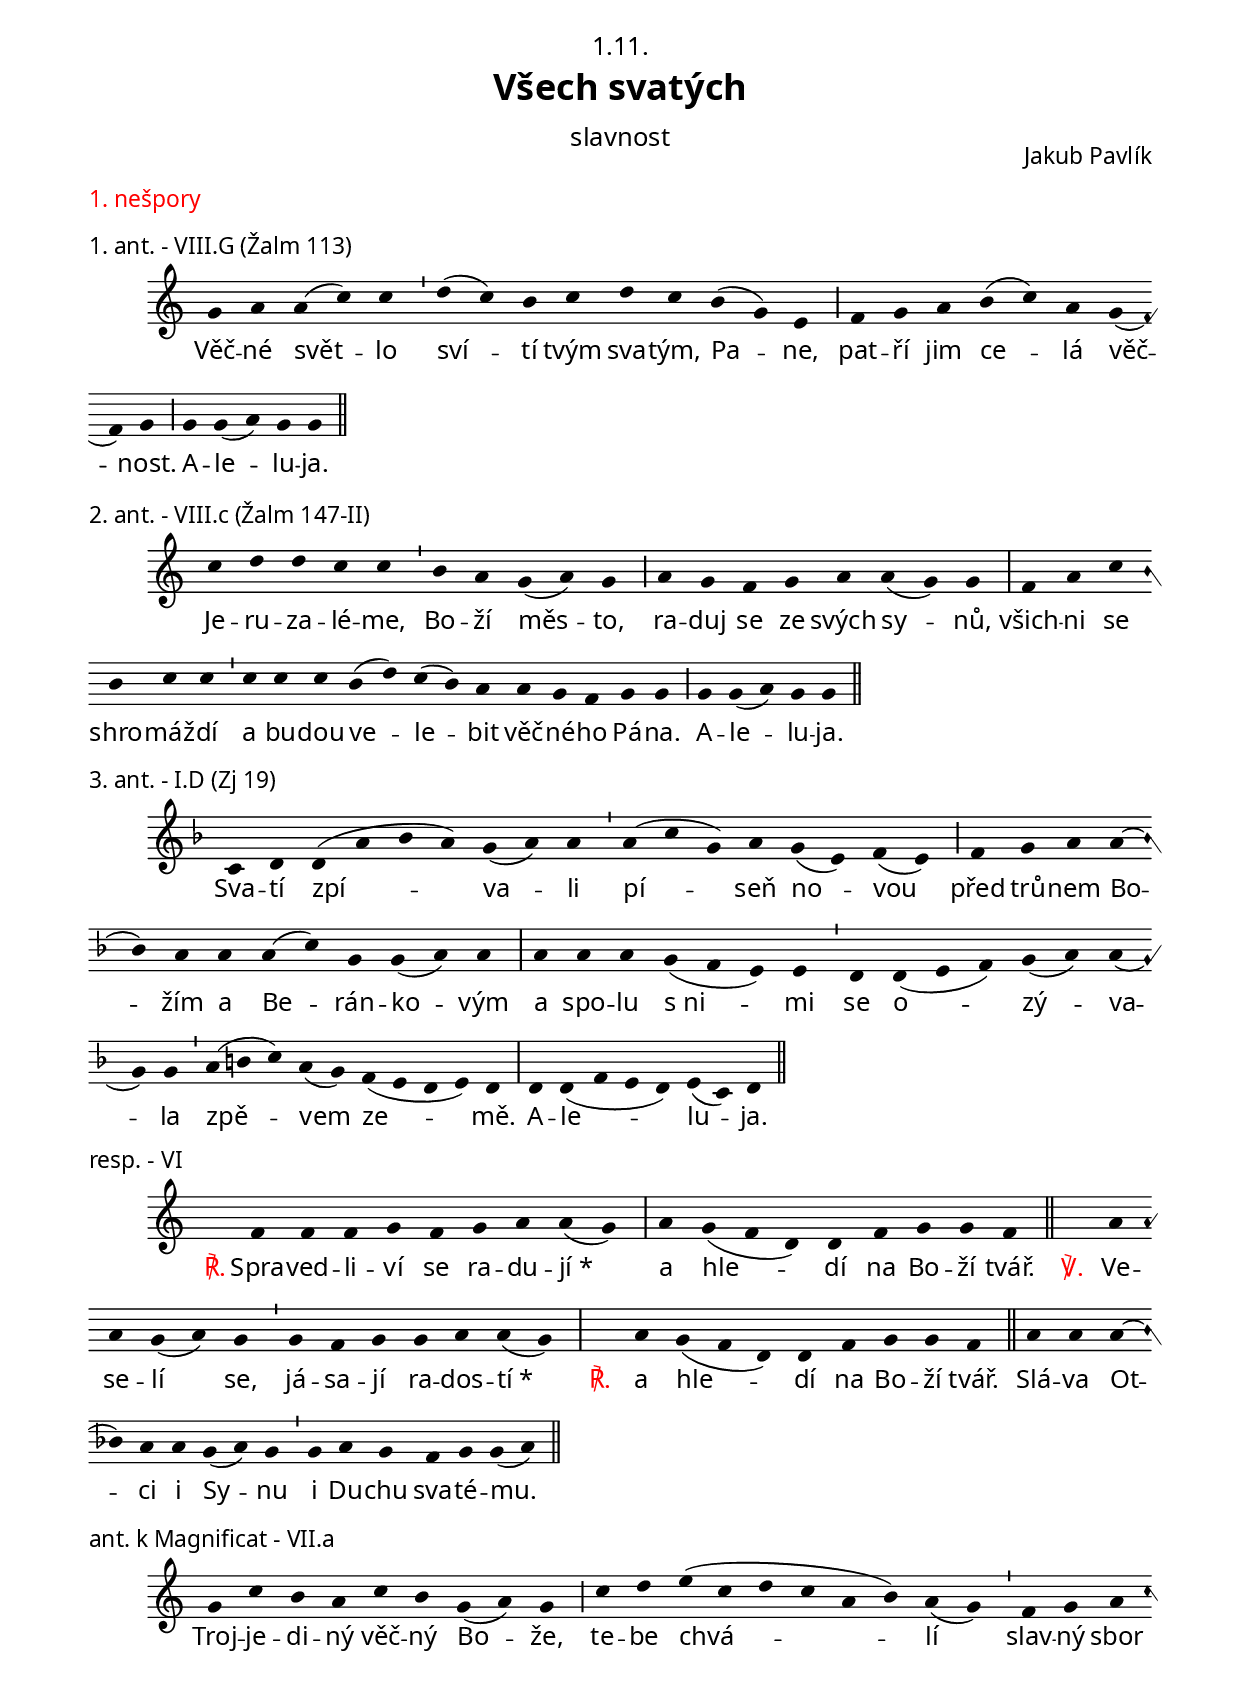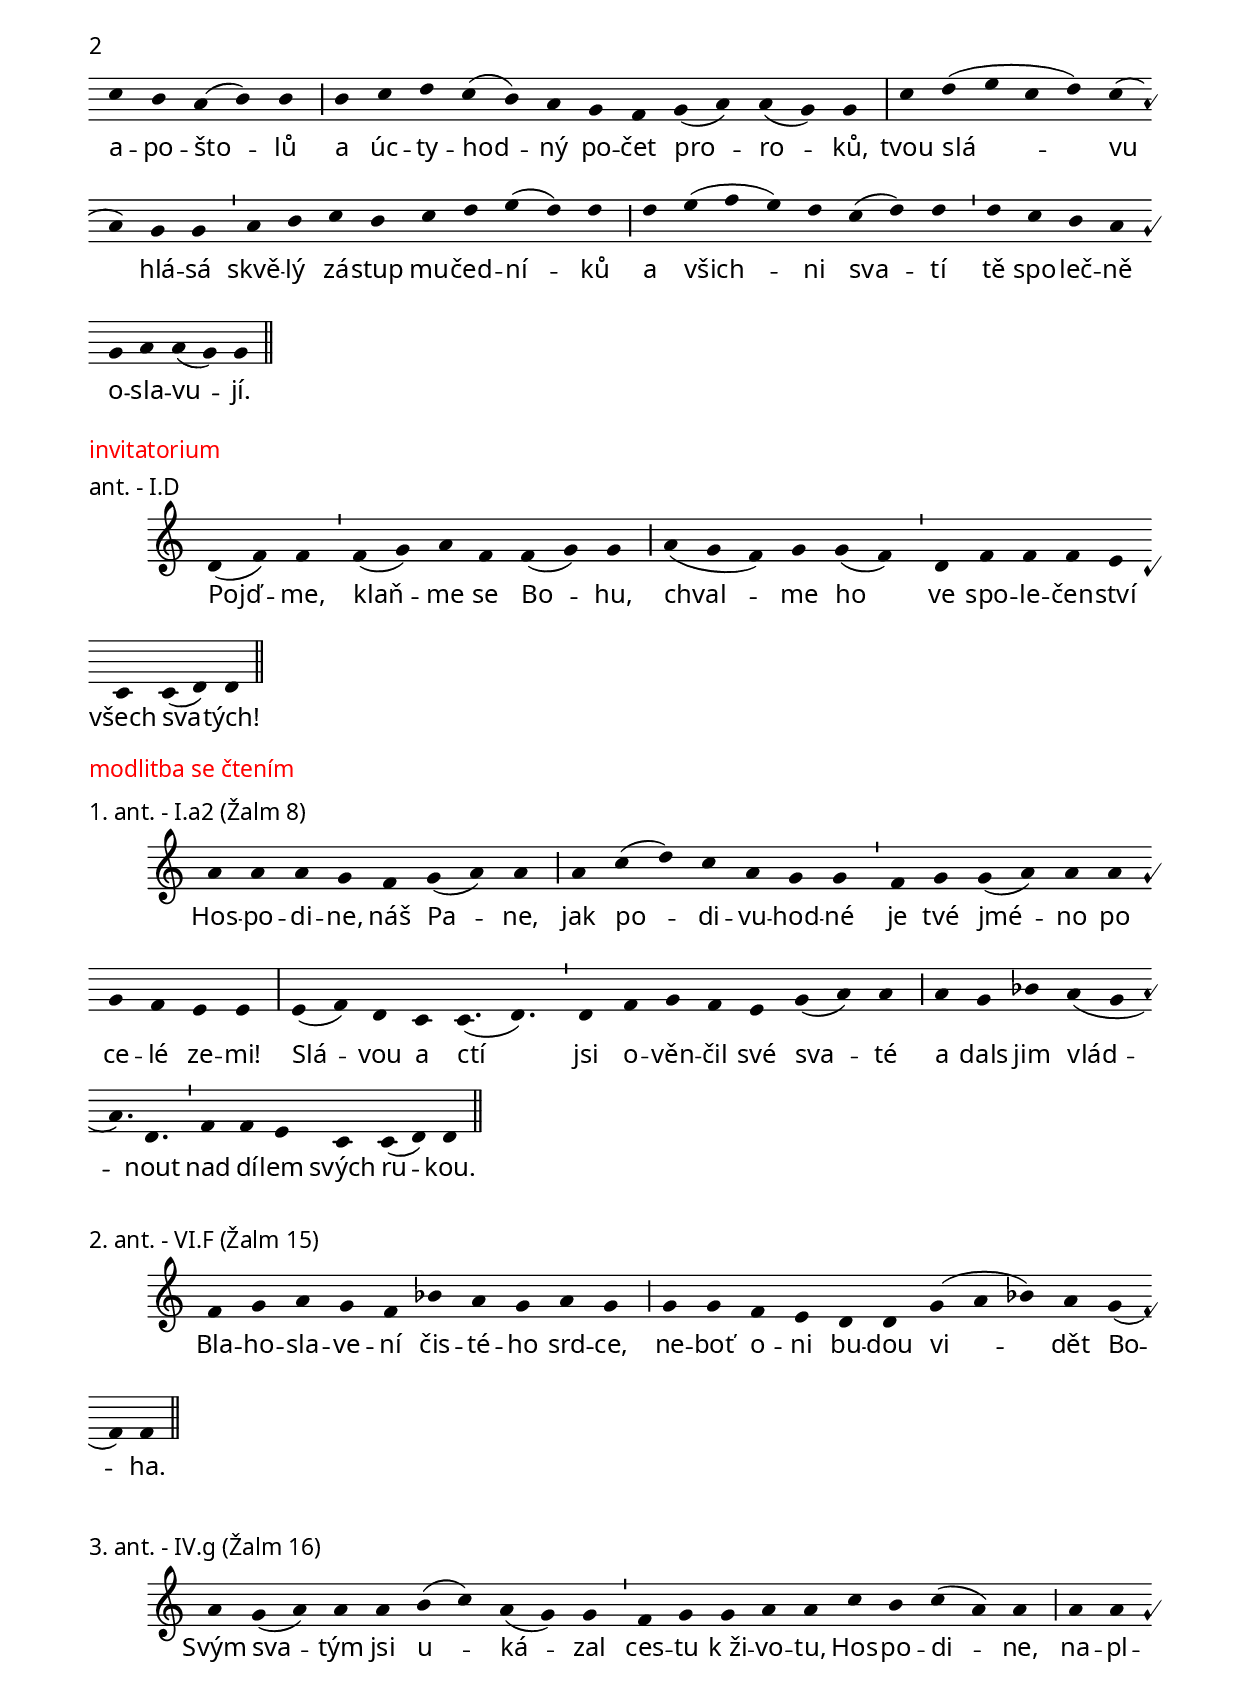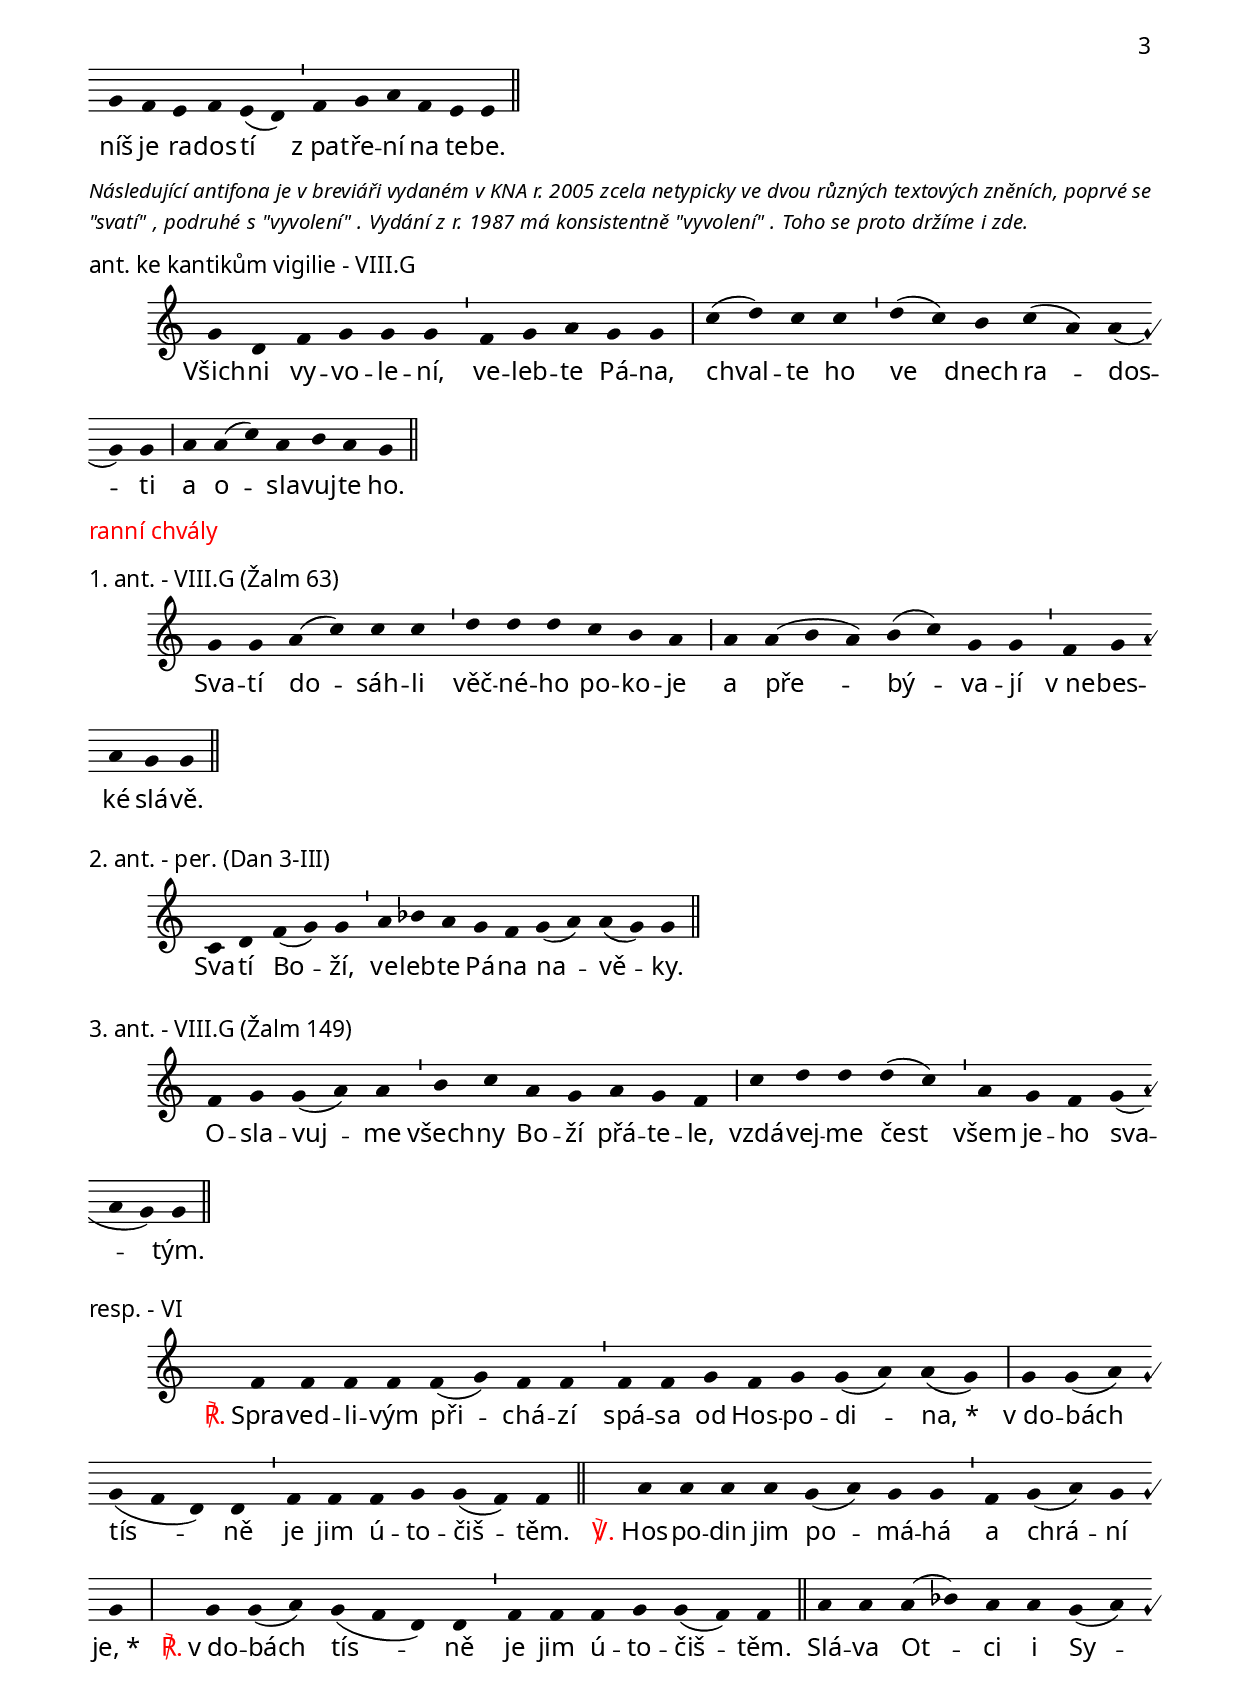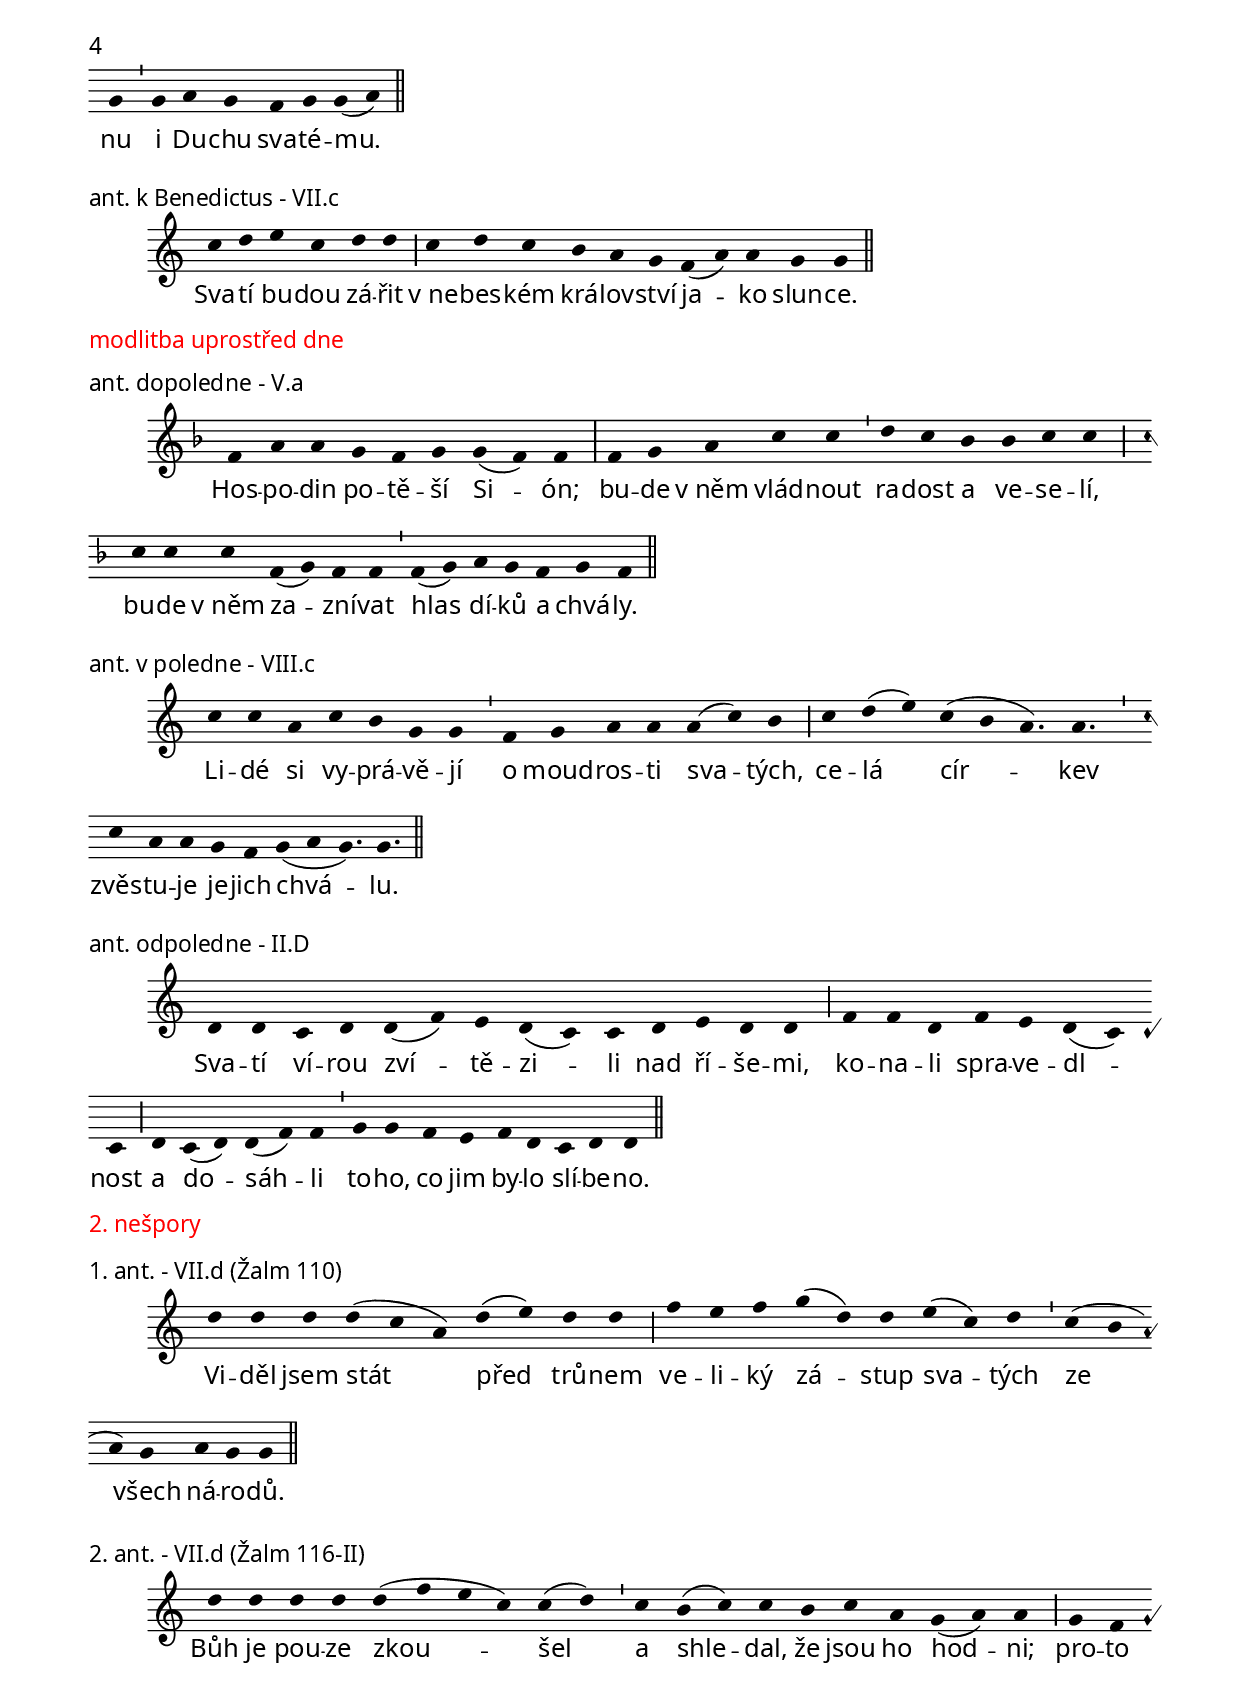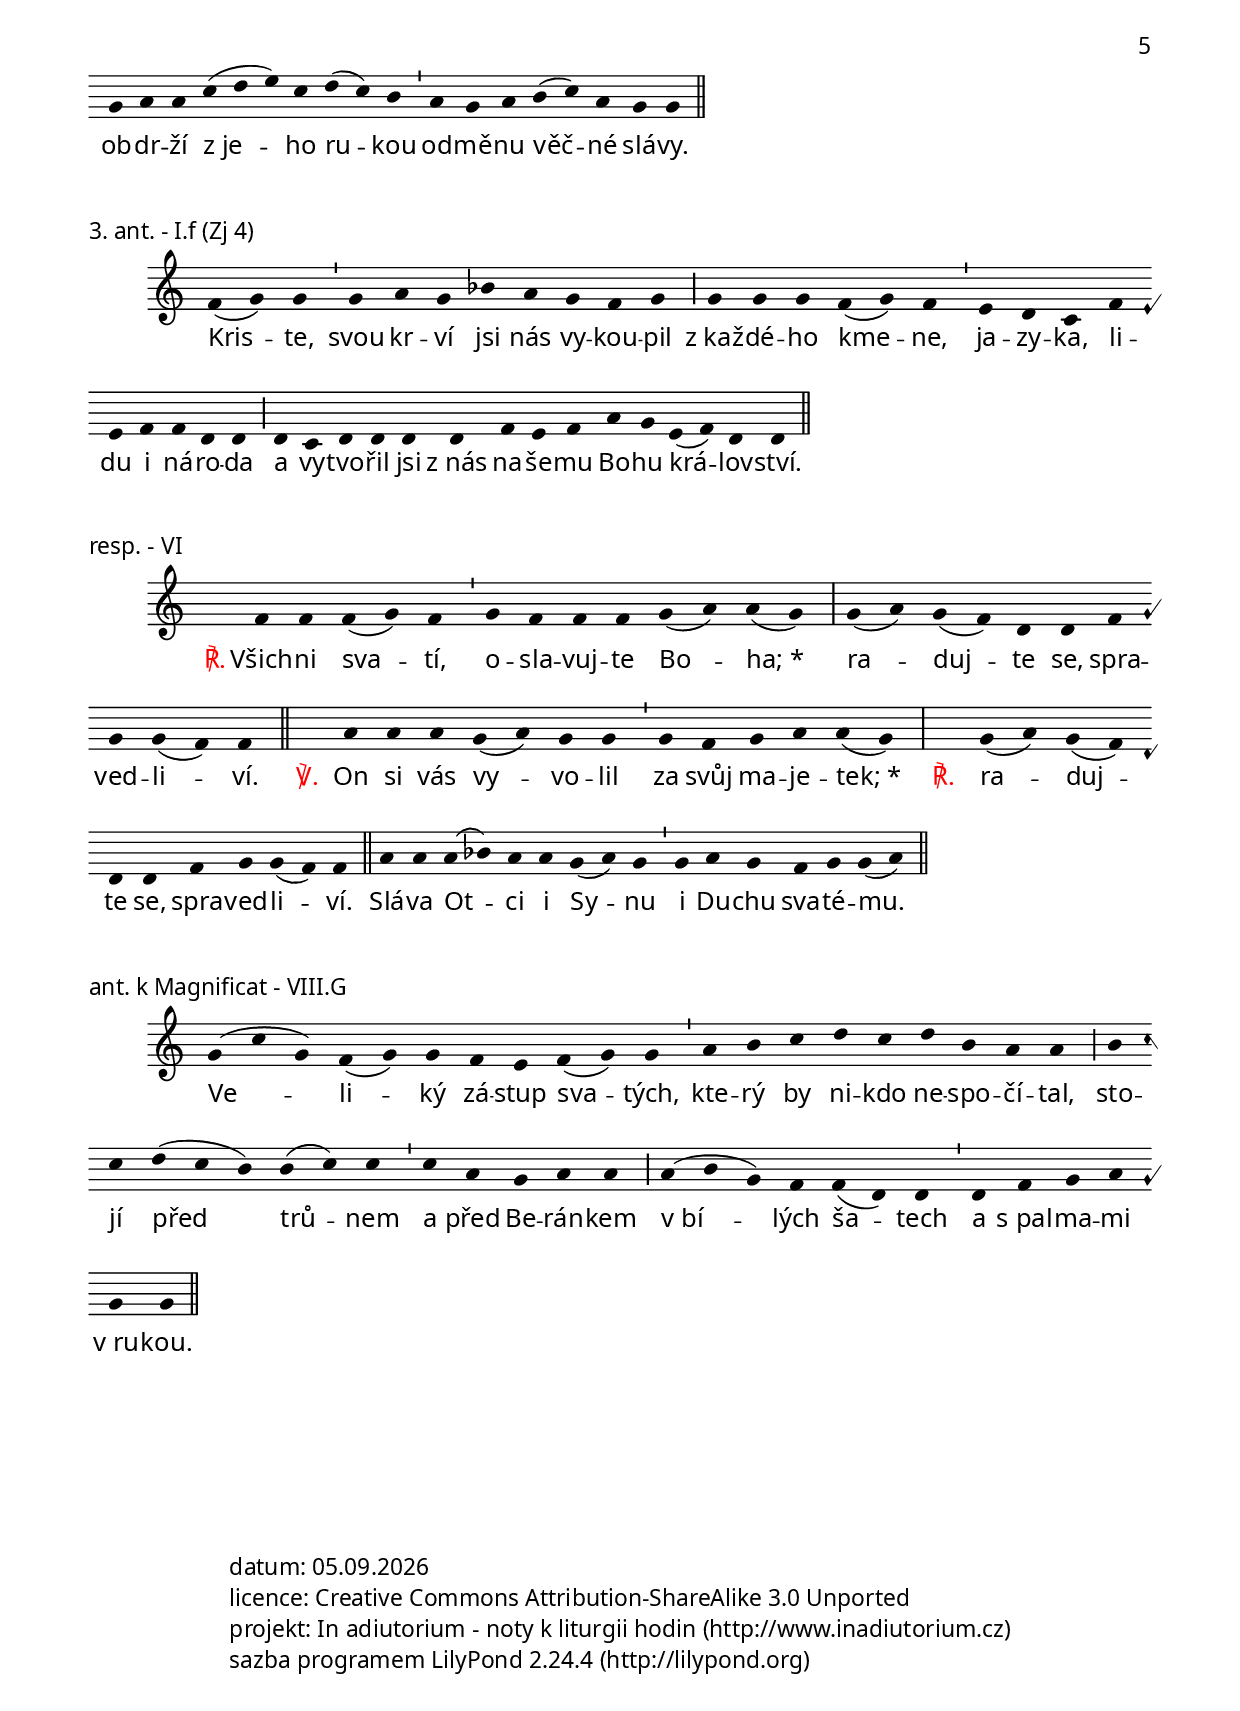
\version "2.16.0"

\include "../spolecne.ly"
\include "../dilyresponsorii.ly"

\header {
  title = \markup\titleSvatek
            "Všech svatých"
            slavnost
            1.11.
  composer = "Jakub Pavlík"
}

\markup {\nadpisHodinka {"1. nešpory"}}

\score {
  \relative c'' {
    \choralniRezim
    g4 a a( c) c \barMin d( c) b c d c b( g) e \barMaior
    f g a b( c) a g( f) g \barMaior
    g g( a) g g \barFinalis
  }
  \addlyrics {
    Věč -- né svět -- lo sví -- tí tvým sva -- tým, Pa -- ne,
    pat -- ří jim ce -- lá věč -- nost.
    A -- le -- lu -- ja.
  }
  \header {
    quid = "1. ant."
    modus = "VIII"
    differentia = "G"
    psalmus = "Žalm 113"
    id = "1ne-a1"
    fial = "fial://commune/commune_jedenmucednik.ly#1ne-amag-velik"
    piece = \markup {\sestavTitulek}
  }
}

\score {
  \relative c'' {
    \choralniRezim
    c4 d d c c \barMin b a g( a) g \barMaior
    a g f g a a( g) g \barMax
    f a c b c c \barMin
    c c c b( d) c( b) a a g f g g \barMaior
    g g( a) g g \barFinalis
  }
  \addlyrics {
    Je -- ru -- za -- lé -- me, Bo -- ží měs -- to,
    ra -- duj se ze svých sy -- nů,
    všich -- ni se shro -- máž -- dí
    a bu -- dou ve -- le -- bit věč -- né -- ho Pá -- na.
    A -- le -- lu -- ja.
  }
  \header {
    quid = "2. ant."
    modus = "VIII"
    differentia = "c"
    psalmus = "Žalm 147-II"
    id = "1ne-a2"
    fons = "2. část: žaltář, 4.t., pá, r.ch., 2.ant."
    fial = "fial://antifony/tyden4_6patek.ly#rch-ant2?konec&+aleluja"
    piece = \markup {\sestavTitulek}
  }
}

\score {
  \relative c' {
    \key f \major
    \choralniRezim
    c4 d d( a' bes a) g( a) a \barMin a( c g) a g( e) f( e) \barMaior
    f g a a( bes) a a a( c) g g( a) a \barMax
    a a a g( f e) e \barMin d d( e f) g( a) a( g) g \barMin a( b c) a( g) f( e d e) d \barMax

    d d( f e d) e( c) d \barFinalis
  }
  \addlyrics {
    Sva -- tí zpí -- va -- li pí -- seň no -- vou
    před trů -- nem Bo -- žím a Be -- rán -- ko -- vým
    a spo -- lu s_ni -- mi se o -- zý -- va -- la zpě -- vem ze -- mě.

    A -- le -- lu -- ja.
  }
  \header {
    quid = "3. ant."
    modus = "I"
    differentia = "D"
    psalmus = "Zj 19"
    id = "1ne-a3"
    fial = "fial://commune/commune_svatymuz.ly#2ne-a3"
    piece = \markup {\sestavTitulek}
  }
}

\score {
  \relative c' {
    \choralniRezim

    % R
    \neviditelna f
    f4 f f g f g a a( g) \barMax
    a g( f d) d f g g f \barFinalis
    % V
    \neviditelna a
    a4 a g( a) g \barMin g f g g a a( g) \barMax
    % R
    \neviditelna a
    a g( f d) d f g g f \barFinalis
    % Slava
    \respVIdoxologie \barFinalis
  }
  \addlyrics {
    \Response Spra -- ved -- li -- ví se ra -- du -- jí_*
    a hle -- dí na Bo -- ží tvář.
    \Verse Ve -- se -- lí se, já -- sa -- jí ra -- dos -- tí_*
    \Response a hle -- dí na Bo -- ží tvář.
    \textRespDoxologie
  }
  \header {
    quid = "resp."
    modus = "VI"
    id = "1ne-r"
    piece = \markup {\sestavTitulekResp}
  }
}

\score {
  \relative c'' {
    \choralniRezim
    g4 c b a c b g( a) g \barMaior
    c d e( c d c a b) a( g) \barMin f g a c b a( b) b \barMaior
    b c d c( b) a g f g( a) a( g) g \barMax

    c d( e c d) c( a) g g \barMin a b c b c d e( d) d \barMaior
    d e( f e) d c( d) d \barMin d c b a g a a( g) g \barFinalis
  }
  \addlyrics {
    Troj -- je -- di -- ný věč -- ný Bo -- že,
    te -- be chvá -- lí slav -- ný sbor a -- po -- što -- lů
    a úc -- ty -- hod -- ný po -- čet pro -- ro -- ků,

    tvou slá -- vu hlá -- sá skvě -- lý zá -- stup mu -- čed -- ní -- ků
    a všich -- ni sva -- tí tě spo -- leč -- ně o -- sla -- vu -- jí.
  }
  \header {
    quid = "ant. k Magnificat"
    modus = "VII"
    differentia = "a"
    psalmus = ""
    placet = "věnovat jí trochu péče, zejm. úvodu"
    id = "1ne-amag"
    piece = \markup {\sestavTitulekBezZalmu}
  }
}

\markup {\nadpisHodinka {"invitatorium"}}

\score {
  \relative c' {
    \choralniRezim
    d( f) f \barMin f( g) a f f( g) g \barMaior
    a( g f) g g( f) \barMin d f f f e c c( d) d \barFinalis
  }
  \addlyrics {
    Pojď -- me, klaň -- me se Bo -- hu,
    chval -- me ho ve spo -- le -- čen -- ství všech sva -- tých!
  }
  \header {
    quid = "ant."
    modus = "I"
    differentia = "D"
    psalmus = ""
    fial = "commune/commune_svatymuz.ly#invit1?zacatek=12"
    id = "invit"
    piece = \markup {\sestavTitulekBezZalmu}
  }
}

\markup {\nadpisHodinka {"modlitba se čtením"}}

\score {
  \relative c'' {
    \choralniRezim
    a4 a a g f g( a) a \barMaior
    a c( d) c a g g \barMin f g g( a) a a g f e e \barMax

    e( f) d c c4.( d) \barMin d4 f g f e g( a) a \barMaior
    a g bes a( g a4.) d, \barMin f4 f e c c( d) d \barFinalis
  }
  \addlyrics {
    Hos -- po -- di -- ne, náš Pa -- ne,
    jak po -- di -- vu -- hod -- né je tvé jmé -- no po ce -- lé ze -- mi!

    Slá -- vou a ctí jsi o -- věn -- čil své sva -- té
    a dals jim vlád -- nout nad dí -- lem svých ru -- kou.
  }
  \header {
    quid = "1. ant."
    modus = "I"
    differentia = "a2"
    psalmus = "Žalm 8"
    fial = "sanktoral/0705cyrilametodej.ly#2ne-a2"
    id = "mc-a1"
    piece = \markup {\sestavTitulek}
  }
}

\score {
  \relative c' {
    \choralniRezim
    f4 g a g f bes a g a g \barMaior
    g g f e d d g( a bes) a g( f) f \barFinalis
  }
  \addlyrics {
    Bla -- ho -- sla -- ve -- ní čis -- té -- ho srd -- ce,
    ne -- boť o -- ni bu -- dou vi -- dět Bo -- ha.
  }
  \header {
    quid = "2. ant."
    modus = "VI"
    differentia = "F"
    psalmus = "Žalm 15"
    fial = "antifony/tyden1_2pondeli.ly#ne-ant2"
    id = "mc-a2"
    piece = \markup {\sestavTitulek}
  }
}

\score {
  \relative c'' {
    \choralniRezim
    a4 g( a) a a b( c) a( g) g \barMin
    f g g a a
    c b c( a) a \barMaior
    a a g f e f e( d) \barMin
    f g a f e e \barFinalis
  }
  \addlyrics {
    Svým sva -- tým jsi u -- ká -- zal
    ces -- tu k_ži -- vo -- tu,
    Hos -- po -- di -- ne,
    na -- pl -- níš je ra -- dos -- tí
    z_pat -- ře -- ní na te -- be.
  }
  \header {
    quid = "3. ant."
    modus = "IV"
    differentia = "g"
    psalmus = "Žalm 16"
    id = "mc-a3"
    piece = \markup {\sestavTitulek}
  }
}

\markup\justify\small\italic{
  Následující antifona je v breviáři vydaném v KNA r. 2005
  zcela netypicky ve dvou různých textových zněních,
  poprvé se "\"svatí\"", podruhé s "\"vyvolení\"".
  Vydání z r. 1987 má konsistentně "\"vyvolení\"".
  Toho se proto držíme i zde.
}

\score {
  \relative c'' {
    \choralniRezim
    g4 d f g g g \barMin f g a g g \barMax
    c( d) c c \barMin d( c) b c( a) a( g) g \barMaior
    a a( c) a b a g \barFinalis
  }
  \addlyrics {
    Všich -- ni vy -- vo -- le -- ní,
    ve -- leb -- te Pá -- na,
    chval -- te ho ve dnech ra -- dos -- ti
    a o -- sla -- vuj -- te ho.
  }
  \header {
    quid = "ant. ke kantikům vigilie"
    modus = "VIII"
    differentia = "G"
    psalmus = ""
    fial = "antifony/velikonoce_tyden1_3utery.ly#rch-a2?konec=16&-aleluja"
    id = "mc-avig"
    piece = \markup {\sestavTitulekBezZalmu}
  }
}

\markup {\nadpisHodinka {"ranní chvály"}}

\score {
  \relative c'' {
    \choralniRezim
    g4 g a( c) c c \barMin d d d c b a \barMaior
    a a( b a) b( c) g g \barMin  f g a g g \barFinalis
  }
  \addlyrics {
    Sva -- tí do -- sáh -- li věč -- né -- ho po -- ko -- je
    a pře -- bý -- va -- jí v_ne -- bes -- ké slá -- vě.
  }
  \header {
    quid = "1. ant."
    modus = "VIII"
    differentia = "G"
    psalmus = "Žalm 63"
    id = "rch-a1"
    fial = "fial://commune/commune_jedenmucednik.ly#2ne-amag"
    piece = \markup {\sestavTitulek}
  }
}

\score {
  \relative c' {
    \choralniRezim
    c4 d f( g) g \barMin
    a bes a g f g( a) a( g) g \barFinalis
  }
  \addlyrics {
    Sva -- tí Bo -- ží,
    ve -- leb -- te Pá -- na na -- vě -- ky.
  }
  \header {
    quid = "2. ant."
    modus = "per"
    differentia = ""
    psalmus = "Dan 3-III"
    fial = "commune/commune_jedenmucednik.ly#rch-a2?-aleluja&konec=11"
    id = "rch-a2"
    piece = \markup {\sestavTitulek}
  }
}

\score {
  \relative c' {
    \choralniRezim
    f4 g g( a) a \barMin b c a g a g f \barMaior
    c' d d d( c) \barMin a g f g( a g) g \barFinalis
  }
  \addlyrics {
    O -- sla -- vuj -- me všech -- ny Bo -- ží přá -- te -- le,
    vzdá -- vej -- me čest všem je -- ho sva -- tým.
  }
  \header {
    quid = "3. ant."
    modus = "VIII"
    differentia = "G"
    psalmus = "Žalm 149"
    id = "rch-a3"
    piece = \markup {\sestavTitulek}
  }
}

\score {
  \relative c' {
    \choralniRezim

    % R
    \neviditelna f
    f4 f f f f( g) f f \barMin f f g f g g( a) a( g) \barMax
    g g( a) g( f d) d \barMin f f f g g( f) f \barFinalis
    % V
    \neviditelna a
    a4 a a a g( a) g g \barMin f g( a) g g \barMax
    % R
    \neviditelna a
    g g( a) g( f d) d \barMin f f f g g( f) f \barFinalis
    % Slava
    \respVIdoxologie \barFinalis
  }
  \addlyrics {
    \Response Spra -- ved -- li -- vým při -- chá -- zí spá -- sa od Hos -- po -- di -- na,_*
    v_do -- bách tís -- ně je jim ú -- to -- čiš -- těm.
    \Verse Hos -- po -- din jim po -- má -- há a chrá -- ní je,_*
    \Response v_do -- bách tís -- ně je jim ú -- to -- čiš -- těm.
    \textRespDoxologie
  }
  \header {
    quid = "resp."
    modus = "VI"
    id = "rch-r"
    fons = "commune více muč., 2. nešp."
    fial = "fial://commune/commune_vicemucedniku.ly#2ne-resp"
    piece = \markup {\sestavTitulekResp}
  }
}

\score {
  \relative c'' {
    \choralniRezim
    c4 d e c d d \barMaior
    c d c b a g f( a) a g g \barFinalis
  }
  \addlyrics {
    Sva -- tí bu -- dou zá -- řit
    v_ne -- bes -- kém krá -- lov -- ství ja -- ko slun -- ce.
  }
  \header {
    quid = "ant. k Benedictus"
    modus = "VII"
    differentia = "c"
    psalmus = ""
    id = "rch-aben"
    piece = \markup {\sestavTitulekBezZalmu}
  }
}

\markup {\nadpisHodinka {"modlitba uprostřed dne"}}

\score {
  \relative c' {
    \choralniRezim
    \key f \major
    f4 a a g f g g( f) f \barMax
    f g a c c \barMin d c bes bes c c \barMaior
    c c c f,( g) f f \barMin f( g) a g f g f \barFinalis
  }
  \addlyrics {
    Hos -- po -- din po -- tě -- ší Si -- ón;
    bu -- de v_něm vlád -- nout ra -- dost a ve -- se -- lí,
    bu -- de v_něm za -- zní -- vat hlas dí -- ků a chvá -- ly.
  }
  \header {
    quid = "ant. dopoledne"
    modus = "V"
    differentia = "a"
    psalmus = ""
    id = "tercie"
    piece = \markup {\sestavTitulekBezZalmu}
  }
}

\score {
  \relative c'' {
    \choralniRezim
    c4 c a c b g g \barMin f g a a a( c) b \barMaior
    c d( e) c( b a4.) a \barMin c4 a a g f g( a g4.) g \barFinalis
  }
  \addlyrics {
    Li -- dé si vy -- prá -- vě -- jí o moud -- ros -- ti sva -- tých,
    ce -- lá cír -- kev zvěs -- tu -- je je -- jich chvá -- lu.
  }
  \header {
    quid = "ant. v poledne"
    modus = "VIII"
    differentia = "c"
    psalmus = ""
    id = "sexta"
    piece = \markup {\sestavTitulekBezZalmu}
  }
}

\score {
  \relative c' {
    \choralniRezim
    d4 d c d d( f) e d( c) c d e d d \barMaior
    f f d f e d( c) c \barMaior
    d c( d) d( f) f \barMin g g f e f d c d d \barFinalis
  }
  \addlyrics {
    Sva -- tí ví -- rou zví -- tě -- zi -- li nad ří -- še -- mi,
    ko -- na -- li spra -- ve -- dl -- nost
    a do -- sáh -- li to -- ho, co jim by -- lo slí -- be -- no.
  }
  \header {
    quid = "ant. odpoledne"
    modus = "II"
    differentia = "D"
    psalmus = ""
    id = "nona"
    piece = \markup {\sestavTitulekBezZalmu}
  }
}

\markup {\nadpisHodinka {"2. nešpory"}}

\score {
  \relative c'' {
    \choralniRezim
    d4 d d d( c a) d( e) d d \barMaior
    f e f g( d) d e( c) d \barMin c( b a) g a g g  \barFinalis
  }
  \addlyrics {
    Vi -- děl jsem stát před trů -- nem
    ve -- li -- ký zá -- stup sva -- tých ze všech ná -- ro -- dů.
  }
  \header {
    quid = "1. ant."
    modus = "VII"
    differentia = "d"
    psalmus = "Žalm 110"
    placet = "závěr málo uspokojivý"
    id = "2ne-a1"
    piece = \markup {\sestavTitulek}
  }
}

\score {
  \relative c'' {
    \choralniRezim
    d4 d d d d( f e c) c( d) \barMin
    c b( c) c b c a g( a) a \barMaior
    g f g a a c( d e) c d( c) b \barMin
    a g a b( c) a g g \barFinalis
  }
  \addlyrics {
    Bůh je pou -- ze zkou -- šel
    a shle -- dal, že jsou ho hod -- ni;
    pro -- to ob -- dr -- ží z_je -- ho ru -- kou
    od -- mě -- nu věč -- né slá -- vy.
  }
  \header {
    quid = "2. ant."
    modus = "VII"
    differentia = "d"
    psalmus = "Žalm 116-II"
    id = "2ne-a2"
    piece = \markup {\sestavTitulek}
  }
}

\score {
  \relative c' {
    \choralniRezim
    f4( g) g \barMin g a g bes a g f g \barMaior
    g g g f( g) f \barMin e d c f e f f d d \barMaior
    d c d d d d f e f a g e( f) d d \barFinalis
  }
  \addlyrics {
    Kris -- te, svou kr -- ví jsi nás vy -- kou -- pil
    z_kaž -- dé -- ho kme -- ne, ja -- zy -- ka, li -- du i ná -- ro -- da
    a vy -- tvo -- řil jsi z_nás na -- še -- mu Bo -- hu krá -- lov -- ství.
  }
  \header {
    quid = "3. ant."
    modus = "I"
    differentia = "f"
    psalmus = "Zj 4"
    id = "2ne-a3"
    placet = "melodie na prvním 'jsi' mě sice nedráždí, ale pravděpodobně není zcela košer"
    piece = \markup {\sestavTitulek}
  }
}

\score {
  \relative c' {
    \choralniRezim

    % R
    \neviditelna c
    f f f( g) f \barMin g f f f g( a) a( g) \barMax
    g( a) g( f) d d f g g( f) f \barFinalis
    % V
    \neviditelna a
    a a a g( a) g g \barMin g f g a a( g) \barMax
    % R
    \neviditelna a
    g( a) g( f) d d f g g( f) f \barFinalis
    % Slava
    \respVIdoxologie \barFinalis
  }
  \addlyrics {
    \Response Všich -- ni sva -- tí, o -- sla -- vuj -- te Bo -- ha;_*
    ra -- duj -- te se, spra -- ved -- li -- ví.
    \Verse On si vás vy -- vo -- lil za svůj ma -- je -- tek;_*
    \Response ra -- duj -- te se, spra -- ved -- li -- ví.
    \textRespDoxologie
  }
  \header {
    quid = "resp."
    modus = "VI"
    id = "2ne-r"
    piece = \markup {\sestavTitulekResp}
  }
}

\score {
  \relative c'' {
    \choralniRezim
    g4( c g) f( g) g f e f( g) g \barMin
    a b c d c d b a a \barMaior
    b c d( c b) b( c) c \barMin c a g a a \barMaior
    a( b g) f f( d) d \barMin d f g a g g \barFinalis
  }
  \addlyrics {
    Ve -- li -- ký zá -- stup sva -- tých,
    kte -- rý by ni -- kdo ne -- spo -- čí -- tal,
    sto -- jí před trů -- nem a před Be -- rán -- kem
    v_bí -- lých ša -- tech a s_pal -- ma -- mi v_ru -- kou.
  }
  \header {
    quid = "ant. k Magnificat"
    modus = "VIII"
    differentia = "G"
    psalmus = ""
    placet = "postup _v bílých šatech_ je hodně nestandardní"
    id = "2ne-amag"
    piece = \markup {\sestavTitulekBezZalmu}
  }
}